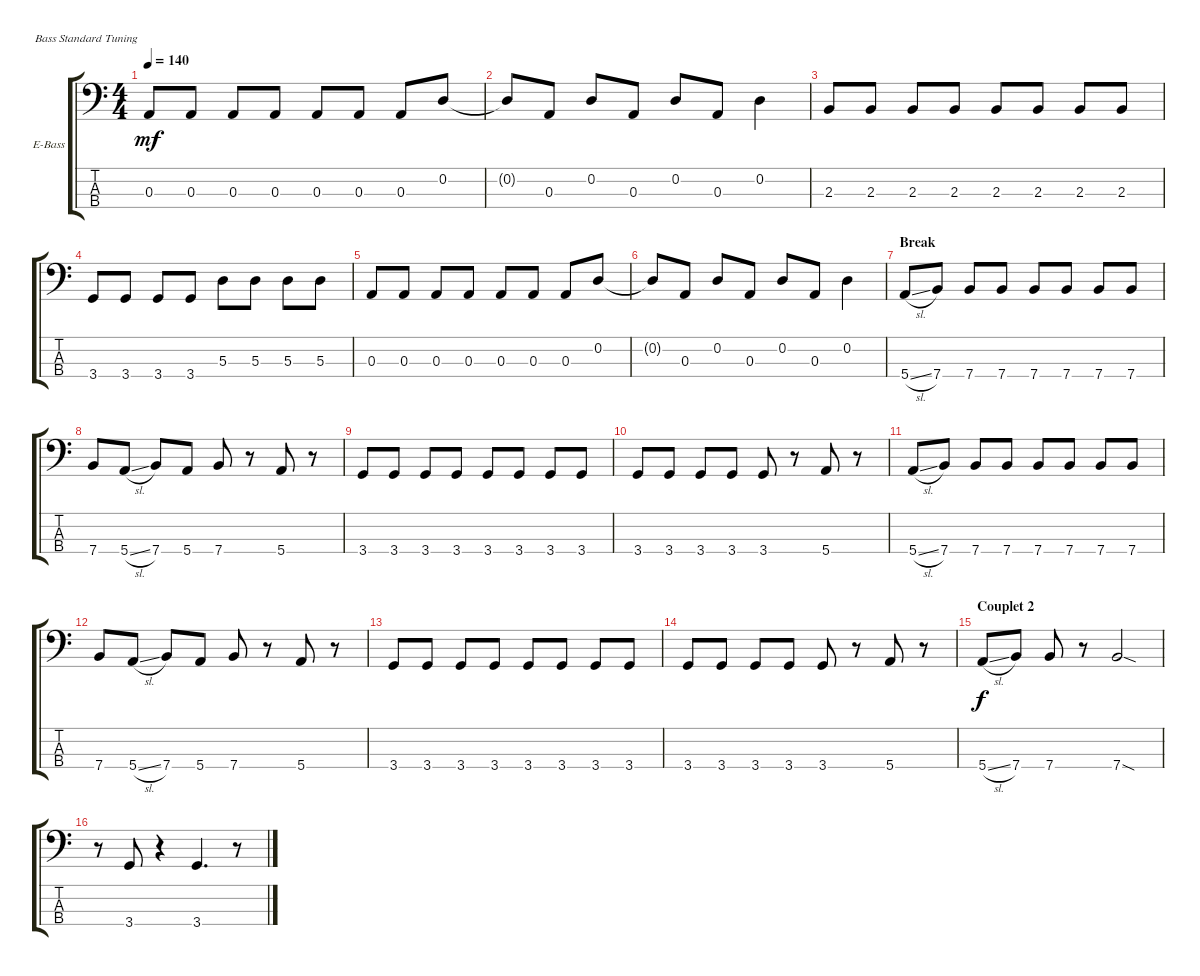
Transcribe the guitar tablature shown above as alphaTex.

\bracketExtendMode groupsimilarinstruments
\firstSystemTrackNameOrientation horizontal
\otherSystemsTrackNameOrientation horizontal
\track ("Electric Bass" "E-Bass") {instrument electricbassfinger}
\staff {score tabs}
\tuning (G2 D2 A1 E1)
\ts (4 4)
\tempo 140
\clef f4
\ks c
0.3.8{dy mf} 0.3.8 0.3.8 0.3.8 0.3.8 0.3.8 0.3.8 0.2.8 |
0.2{t}.8 0.3.8 0.2.8 0.3.8 0.2.8 0.3.8 0.2.4 |
2.3.8 2.3.8 2.3.8 2.3.8 2.3.8 2.3.8 2.3.8 2.3.8 |
3.4.8 3.4.8 3.4.8 3.4.8 5.3.8 5.3.8 5.3.8 5.3.8 |
0.3.8 0.3.8 0.3.8 0.3.8 0.3.8 0.3.8 0.3.8 0.2.8 |
0.2{t}.8 0.3.8 0.2.8 0.3.8 0.2.8 0.3.8 0.2.4 |
\section ("" "Break")
5.4{sl}.8 7.4.8 7.4.8 7.4.8 7.4.8 7.4.8 7.4.8 7.4.8 |
7.4.8 5.4{sl}.8 7.4.8 5.4.8 7.4.8 r.8 5.4.8 r.8 |
3.4.8 3.4.8 3.4.8 3.4.8 3.4.8 3.4.8 3.4.8 3.4.8 |
3.4.8 3.4.8 3.4.8 3.4.8 3.4.8 r.8 5.4.8 r.8 |
5.4{sl}.8 7.4.8 7.4.8 7.4.8 7.4.8 7.4.8 7.4.8 7.4.8 |
7.4.8 5.4{sl}.8 7.4.8 5.4.8 7.4.8 r.8 5.4.8 r.8 |
3.4.8 3.4.8 3.4.8 3.4.8 3.4.8 3.4.8 3.4.8 3.4.8 |
3.4.8 3.4.8 3.4.8 3.4.8 3.4.8 r.8 5.4.8 r.8 |
\section ("" "Couplet 2")
5.4{sl}.8{dy f} 7.4.8 7.4.8 r.8 7.4{sod}.2 |
r.8 3.4.8 r.4 3.4.4{d} r.8
